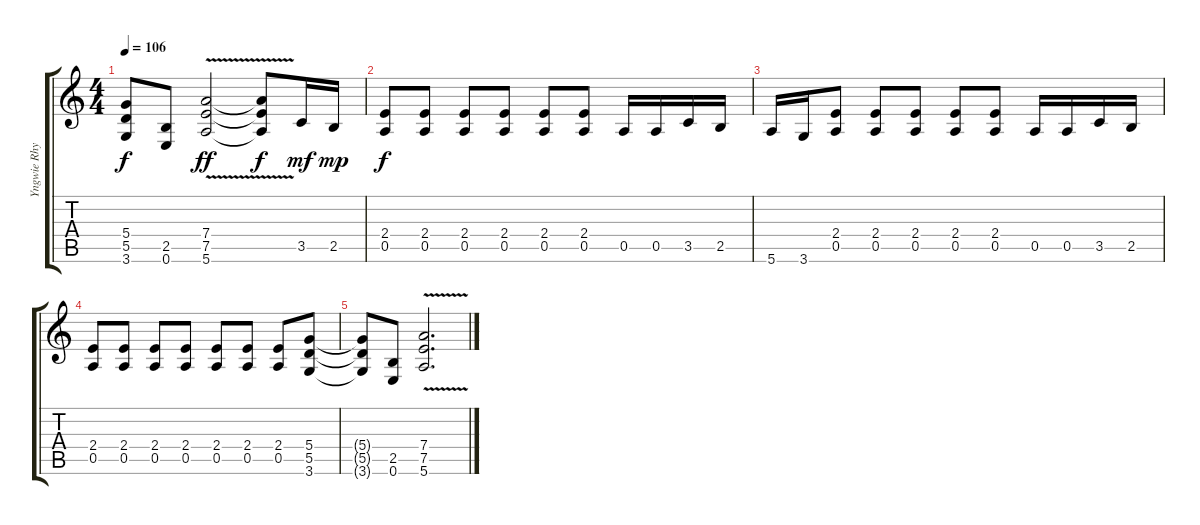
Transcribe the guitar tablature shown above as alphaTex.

\track ("Yngwie Rhythm" "Yngwie Rhy") {instrument overdrivenguitar}
\staff {score tabs}
\tuning (E4 B3 G3 D3 A2 E2) {hide}
\ts (4 4)
\tempo 106
\clef g2
\ks c
(5.4{t} 5.5{t} 3.6{t}).8{dy f} (2.5 0.6).8 (7.4{v} 7.5{v} 5.6{v}).2{dy ff} (7.4{t} 7.5{t} 5.6{t}).8{dy f} 3.5.16{dy mf} 2.5.16{dy mp} |
(2.4 0.5).8{dy f} (2.4 0.5).8 (2.4 0.5).8 (2.4 0.5).8 (2.4 0.5).8 (2.4 0.5).8 0.5.16 0.5.16 3.5.16 2.5.16 |
5.6.16{volume 6} 3.6.16 (2.4 0.5).8 (2.4 0.5).8 (2.4 0.5).8 (2.4 0.5).8 (2.4 0.5).8 0.5.16 0.5.16 3.5.16 2.5.16 |
(2.4 0.5).8{volume 0} (2.4 0.5).8 (2.4 0.5).8 (2.4 0.5).8 (2.4 0.5).8 (2.4 0.5).8 (2.4 0.5).8 (5.4 5.5 3.6).8 |
(5.4{t} 5.5{t} 3.6{t}).8 (2.5 0.6).8 (7.4{v} 7.5{v} 5.6{v}).2{d}
